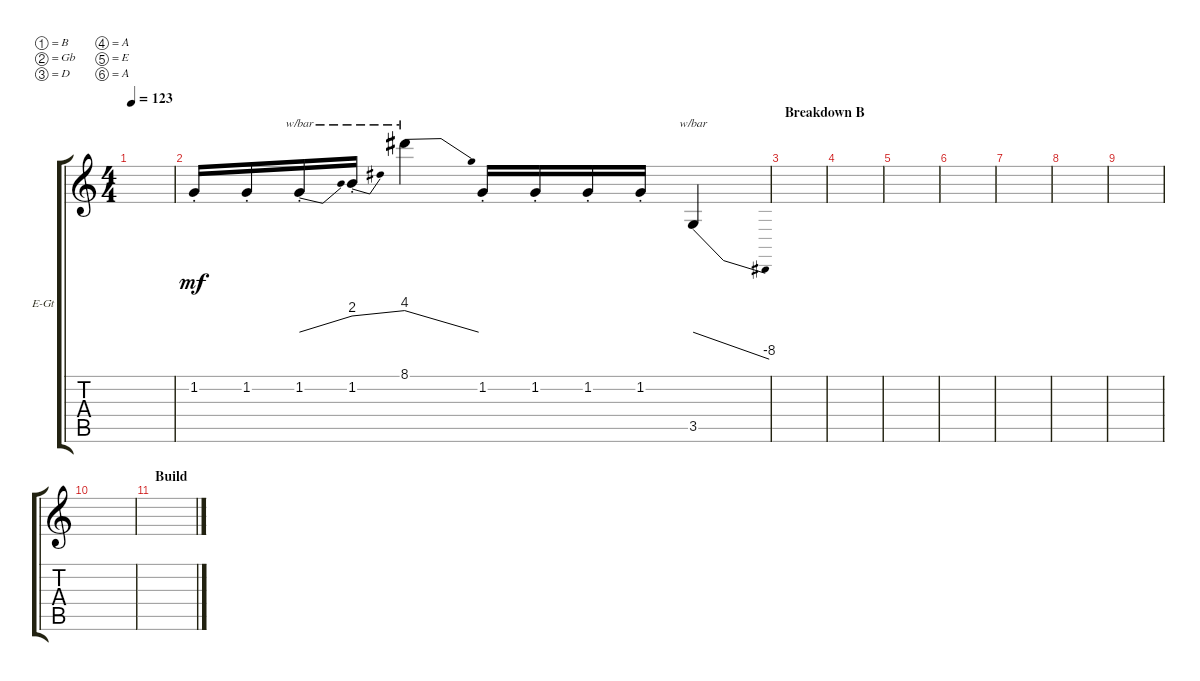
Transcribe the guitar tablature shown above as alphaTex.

\bracketExtendMode groupsimilarinstruments
\firstSystemTrackNameOrientation horizontal
\otherSystemsTrackNameOrientation horizontal
\track ("Lead Guitar 1" "E-Gt") {instrument distortionguitar}
\staff {score tabs}
\tuning (B3 Gb3 D3 A2 E2 A1)
\ts (4 4)
\tempo 123
\clef g2
\ks aminor
|
1.2{st}.16{dy mf} 1.2{st}.16 1.2{st}.16{tbe (dive default 0 0 59.4 8)} 1.2{st}.16{tbe (dive default 0 8 59.4 16)} 8.1.4{tbe (dive default 0 16 0.6 0)} 1.2{st}.16 1.2{st}.16 1.2{st}.16 1.2{st}.16 3.5.4{tbe (dive default 10.2 0 59.4 -32)} |
\section ("" "Breakdown B")
|
|
|
|
|
|
|
|
\section ("" "Build")
